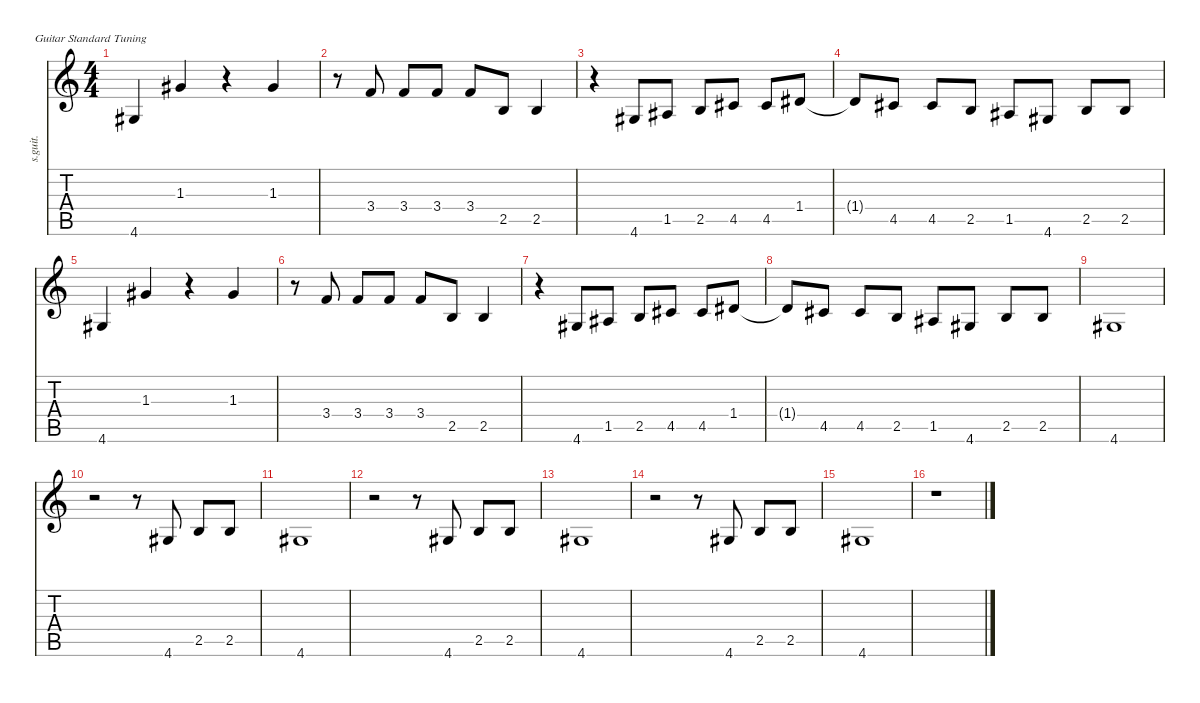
\defaultSystemsLayout 4
\hideDynamics
\bracketExtendMode nobrackets
\track ("Dave Grohl - Backing Vocals" "s.guit.") {instrument tenorsax}
\staff {score tabs}
\tuning (E4 B3 G3 D3 A2 E2)
\displaytranspose 12
\ts (4 4)
\tempo (100 hide)
\clef g2
\ks c
4.6{acc #}.4{lyrics (0 "") lyrics (1 "") lyrics (2 "") lyrics (3 "") lyrics (4 "") dy f} 1.3{acc #}.4{lyrics (0 "") lyrics (1 "") lyrics (2 "") lyrics (3 "") lyrics (4 "")} r.4 1.3{acc #}.4{lyrics (0 "") lyrics (1 "") lyrics (2 "") lyrics (3 "") lyrics (4 "")} |
r.8 3.4.8{lyrics (0 "") lyrics (1 "") lyrics (2 "") lyrics (3 "") lyrics (4 "")} 3.4.8{lyrics (0 "") lyrics (1 "") lyrics (2 "") lyrics (3 "") lyrics (4 "")} 3.4.8{lyrics (0 "") lyrics (1 "") lyrics (2 "") lyrics (3 "") lyrics (4 "")} 3.4.8{lyrics (0 "") lyrics (1 "") lyrics (2 "") lyrics (3 "") lyrics (4 "")} 2.5.8{lyrics (0 "") lyrics (1 "") lyrics (2 "") lyrics (3 "") lyrics (4 "")} 2.5.4{lyrics (0 "") lyrics (1 "") lyrics (2 "") lyrics (3 "") lyrics (4 "")} |
r.4 4.6{acc #}.8{lyrics (0 "") lyrics (1 "") lyrics (2 "") lyrics (3 "") lyrics (4 "")} 1.5{acc #}.8{lyrics (0 "") lyrics (1 "") lyrics (2 "") lyrics (3 "") lyrics (4 "")} 2.5.8{lyrics (0 "") lyrics (1 "") lyrics (2 "") lyrics (3 "") lyrics (4 "")} 4.5{acc #}.8{lyrics (0 "") lyrics (1 "") lyrics (2 "") lyrics (3 "") lyrics (4 "")} 4.5{acc #}.8{lyrics (0 "") lyrics (1 "") lyrics (2 "") lyrics (3 "") lyrics (4 "")} 1.4{acc #}.8{lyrics (0 "") lyrics (1 "") lyrics (2 "") lyrics (3 "") lyrics (4 "")} |
1.4{t acc #}.8{lyrics (0 "") lyrics (1 "") lyrics (2 "") lyrics (3 "") lyrics (4 "")} 4.5{acc #}.8{lyrics (0 "") lyrics (1 "") lyrics (2 "") lyrics (3 "") lyrics (4 "")} 4.5{acc #}.8{lyrics (0 "") lyrics (1 "") lyrics (2 "") lyrics (3 "") lyrics (4 "")} 2.5.8{lyrics (0 "") lyrics (1 "") lyrics (2 "") lyrics (3 "") lyrics (4 "")} 1.5{acc #}.8{lyrics (0 "") lyrics (1 "") lyrics (2 "") lyrics (3 "") lyrics (4 "")} 4.6{acc #}.8{lyrics (0 "") lyrics (1 "") lyrics (2 "") lyrics (3 "") lyrics (4 "")} 2.5.8{lyrics (0 "") lyrics (1 "") lyrics (2 "") lyrics (3 "") lyrics (4 "")} 2.5.8{lyrics (0 "") lyrics (1 "") lyrics (2 "") lyrics (3 "") lyrics (4 "")} |
4.6{acc #}.4{lyrics (0 "") lyrics (1 "") lyrics (2 "") lyrics (3 "") lyrics (4 "")} 1.3{acc #}.4{lyrics (0 "") lyrics (1 "") lyrics (2 "") lyrics (3 "") lyrics (4 "")} r.4 1.3{acc #}.4{lyrics (0 "") lyrics (1 "") lyrics (2 "") lyrics (3 "") lyrics (4 "")} |
r.8 3.4.8{lyrics (0 "") lyrics (1 "") lyrics (2 "") lyrics (3 "") lyrics (4 "")} 3.4.8{lyrics (0 "") lyrics (1 "") lyrics (2 "") lyrics (3 "") lyrics (4 "")} 3.4.8{lyrics (0 "") lyrics (1 "") lyrics (2 "") lyrics (3 "") lyrics (4 "")} 3.4.8{lyrics (0 "") lyrics (1 "") lyrics (2 "") lyrics (3 "") lyrics (4 "")} 2.5.8{lyrics (0 "") lyrics (1 "") lyrics (2 "") lyrics (3 "") lyrics (4 "")} 2.5.4{lyrics (0 "") lyrics (1 "") lyrics (2 "") lyrics (3 "") lyrics (4 "")} |
r.4 4.6{acc #}.8{lyrics (0 "") lyrics (1 "") lyrics (2 "") lyrics (3 "") lyrics (4 "")} 1.5{acc #}.8{lyrics (0 "") lyrics (1 "") lyrics (2 "") lyrics (3 "") lyrics (4 "")} 2.5.8{lyrics (0 "") lyrics (1 "") lyrics (2 "") lyrics (3 "") lyrics (4 "")} 4.5{acc #}.8{lyrics (0 "") lyrics (1 "") lyrics (2 "") lyrics (3 "") lyrics (4 "")} 4.5{acc #}.8{lyrics (0 "") lyrics (1 "") lyrics (2 "") lyrics (3 "") lyrics (4 "")} 1.4{acc #}.8{lyrics (0 "") lyrics (1 "") lyrics (2 "") lyrics (3 "") lyrics (4 "")} |
1.4{t acc #}.8{lyrics (0 "") lyrics (1 "") lyrics (2 "") lyrics (3 "") lyrics (4 "")} 4.5{acc #}.8{lyrics (0 "") lyrics (1 "") lyrics (2 "") lyrics (3 "") lyrics (4 "")} 4.5{acc #}.8{lyrics (0 "") lyrics (1 "") lyrics (2 "") lyrics (3 "") lyrics (4 "")} 2.5.8{lyrics (0 "") lyrics (1 "") lyrics (2 "") lyrics (3 "") lyrics (4 "")} 1.5{acc #}.8{lyrics (0 "") lyrics (1 "") lyrics (2 "") lyrics (3 "") lyrics (4 "")} 4.6{acc #}.8{lyrics (0 "") lyrics (1 "") lyrics (2 "") lyrics (3 "") lyrics (4 "")} 2.5.8{lyrics (0 "") lyrics (1 "") lyrics (2 "") lyrics (3 "") lyrics (4 "")} 2.5.8{lyrics (0 "") lyrics (1 "") lyrics (2 "") lyrics (3 "") lyrics (4 "")} |
4.6{acc #}.1{lyrics (0 "") lyrics (1 "") lyrics (2 "") lyrics (3 "") lyrics (4 "")} |
r.2 r.8 4.6{acc #}.8{lyrics (0 "") lyrics (1 "") lyrics (2 "") lyrics (3 "") lyrics (4 "")} 2.5.8{lyrics (0 "") lyrics (1 "") lyrics (2 "") lyrics (3 "") lyrics (4 "")} 2.5.8{lyrics (0 "") lyrics (1 "") lyrics (2 "") lyrics (3 "") lyrics (4 "")} |
4.6{acc #}.1{lyrics (0 "") lyrics (1 "") lyrics (2 "") lyrics (3 "") lyrics (4 "")} |
r.2 r.8 4.6{acc #}.8{lyrics (0 "") lyrics (1 "") lyrics (2 "") lyrics (3 "") lyrics (4 "")} 2.5.8{lyrics (0 "") lyrics (1 "") lyrics (2 "") lyrics (3 "") lyrics (4 "")} 2.5.8{lyrics (0 "") lyrics (1 "") lyrics (2 "") lyrics (3 "") lyrics (4 "")} |
4.6{acc #}.1{lyrics (0 "") lyrics (1 "") lyrics (2 "") lyrics (3 "") lyrics (4 "")} |
r.2 r.8 4.6{acc #}.8{lyrics (0 "") lyrics (1 "") lyrics (2 "") lyrics (3 "") lyrics (4 "")} 2.5.8{lyrics (0 "") lyrics (1 "") lyrics (2 "") lyrics (3 "") lyrics (4 "")} 2.5.8{lyrics (0 "") lyrics (1 "") lyrics (2 "") lyrics (3 "") lyrics (4 "")} |
4.6{acc #}.1{lyrics (0 "") lyrics (1 "") lyrics (2 "") lyrics (3 "") lyrics (4 "")} |
r.1
